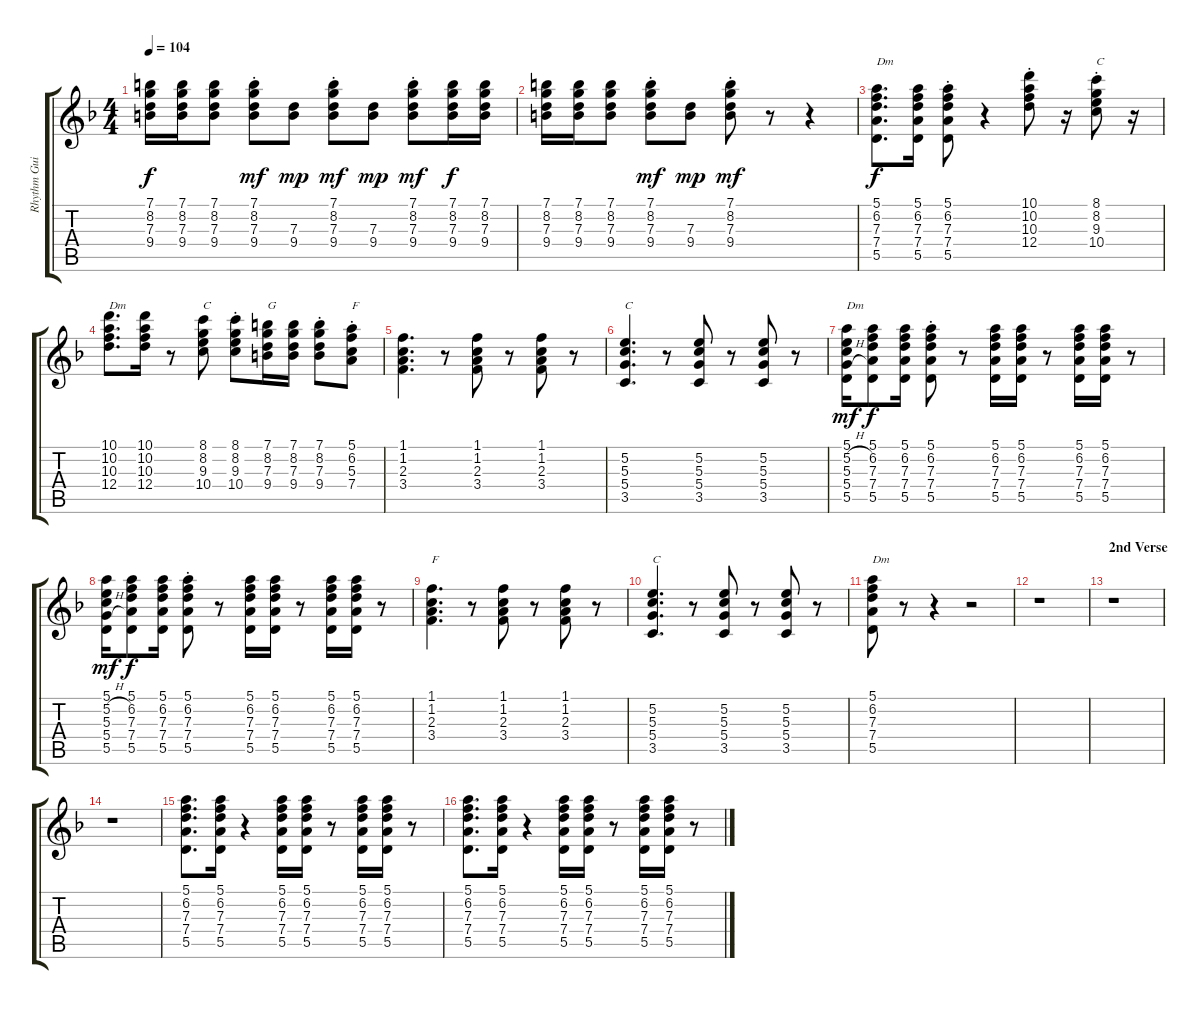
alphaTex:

\track ("Rhythm Guitar 2 ( David Gilmour )" "Rhythm Gui") {instrument electricguitarjazz}
\staff {score tabs}
\tuning (E4 B3 G3 D3 A2 E2) {hide}
\ts (4 4)
\tempo 104
\clef g2
\ks dminor
(7.1 8.2 7.3 9.4).16{dy f} (7.1 8.2 7.3 9.4).16 (7.1 8.2 7.3 9.4).8 (7.1{st} 8.2{st} 7.3{st} 9.4{st}).8{dy mf} (7.3 9.4).8{dy mp} (7.1{st} 8.2{st} 7.3{st} 9.4{st}).8{dy mf} (7.3 9.4).8{dy mp} (7.1{st} 8.2{st} 7.3{st} 9.4{st}).8{dy mf} (7.1 8.2 7.3 9.4).16{dy f} (7.1 8.2 7.3 9.4).16 |
(7.1 8.2 7.3 9.4).16 (7.1 8.2 7.3 9.4).16 (7.1 8.2 7.3 9.4).8 (7.1{st} 8.2{st} 7.3{st} 9.4{st}).8{dy mf} (7.3 9.4).8{dy mp} (7.1{st} 8.2{st} 7.3{st} 9.4{st}).8{dy mf} r.8 r.4 |
(5.1 6.2 7.3 7.4 5.5).8{d txt "Dm" dy f} (5.1 6.2 7.3 7.4 5.5).16 (5.1{st} 6.2{st} 7.3{st} 7.4{st} 5.5{st}).8 r.4 (10.1{st} 10.2{st} 10.3{st} 12.4{st}).8 r.16 (8.1{st} 8.2{st} 9.3{st} 10.4{st}).8{txt "C"} r.16 |
(10.1 10.2 10.3 12.4).8{d txt "Dm"} (10.1 10.2 10.3 12.4).16 r.8 (8.1 8.2 9.3 10.4).8{txt "C"} (8.1{st} 8.2{st} 9.3{st} 10.4{st}).8 (7.1 8.2 7.3 9.4).16{txt "G"} (7.1 8.2 7.3 9.4).16 (7.1{st} 8.2{st} 7.3{st} 9.4{st}).8 (5.1{st} 6.2{st} 5.3{st} 7.4{st}).8{txt "F"} |
(1.1 1.2 2.3 3.4).4{d} r.8 (1.1 1.2 2.3 3.4).8 r.8 (1.1 1.2 2.3 3.4).8 r.8 |
(5.2 5.3 5.4 3.5).4{d txt "C"} r.8 (5.2 5.3 5.4 3.5).8 r.8 (5.2 5.3 5.4 3.5).8 r.8 |
(5.1 5.2{h} 5.3{h} 5.4{h} 5.5).16{txt "Dm" dy mf} (5.1 6.2 7.3 7.4 5.5).8{dy f} (5.1 6.2 7.3 7.4 5.5).16 (5.1{st} 6.2{st} 7.3{st} 7.4{st} 5.5{st}).8 r.8 (5.1 6.2 7.3 7.4 5.5).16 (5.1 6.2 7.3 7.4 5.5).16 r.8 (5.1 6.2 7.3 7.4 5.5).16 (5.1 6.2 7.3 7.4 5.5).16 r.8 |
(5.1 5.2{h} 5.3{h} 5.4{h} 5.5).16{dy mf} (5.1 6.2 7.3 7.4 5.5).8{dy f} (5.1 6.2 7.3 7.4 5.5).16 (5.1{st} 6.2{st} 7.3{st} 7.4{st} 5.5{st}).8 r.8 (5.1 6.2 7.3 7.4 5.5).16 (5.1 6.2 7.3 7.4 5.5).16 r.8 (5.1 6.2 7.3 7.4 5.5).16 (5.1 6.2 7.3 7.4 5.5).16 r.8 |
(1.1 1.2 2.3 3.4).4{d txt "F"} r.8 (1.1 1.2 2.3 3.4).8 r.8 (1.1 1.2 2.3 3.4).8 r.8 |
(5.2 5.3 5.4 3.5).4{d txt "C"} r.8 (5.2 5.3 5.4 3.5).8 r.8 (5.2 5.3 5.4 3.5).8 r.8 |
(5.1 6.2 7.3 7.4 5.5).8{txt "Dm"} r.8 r.4 r.2 |
r.1 |
\section ("" "2nd Verse")
r.1 |
r.1 |
(5.1 6.2 7.3 7.4 5.5).8{d} (5.1 6.2 7.3 7.4 5.5).16 r.4 (5.1 6.2 7.3 7.4 5.5).16 (5.1 6.2 7.3 7.4 5.5).16 r.8 (5.1 6.2 7.3 7.4 5.5).16 (5.1 6.2 7.3 7.4 5.5).16 r.8 |
(5.1 6.2 7.3 7.4 5.5).8{d} (5.1 6.2 7.3 7.4 5.5).16 r.4 (5.1 6.2 7.3 7.4 5.5).16 (5.1 6.2 7.3 7.4 5.5).16 r.8 (5.1 6.2 7.3 7.4 5.5).16 (5.1 6.2 7.3 7.4 5.5).16 r.8
